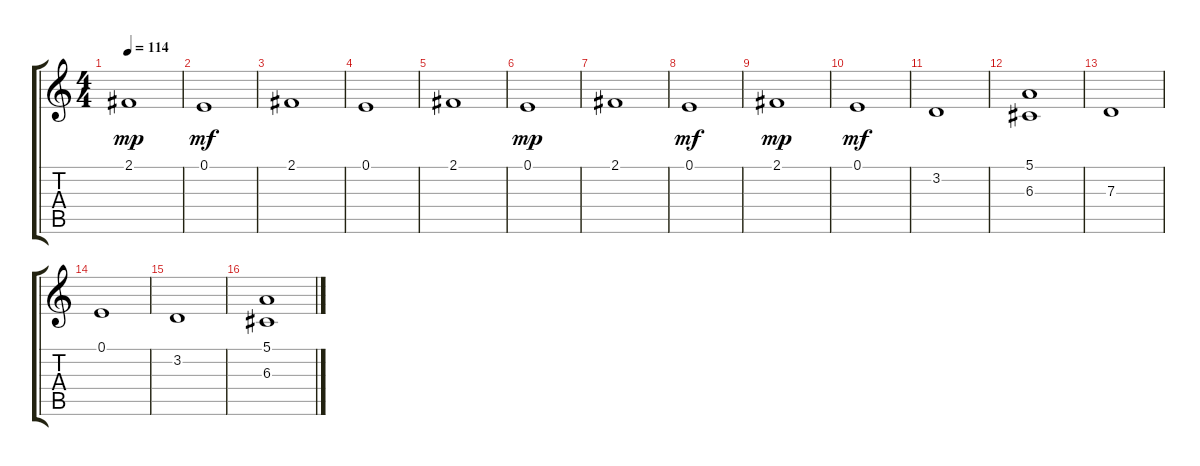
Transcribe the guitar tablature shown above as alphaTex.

\track "" {instrument pad8sweep}
\staff {score tabs}
\tuning (E4 B3 G3 D3 A2 E2) {hide}
\ts (4 4)
\tempo 114
\clef g2
\ks c
2.1.1{dy mp} |
0.1.1{dy mf} |
2.1.1 |
0.1.1 |
2.1.1 |
0.1.1{dy mp} |
2.1.1 |
0.1.1{dy mf} |
2.1.1{dy mp} |
0.1.1{dy mf} |
3.2.1 |
(5.1 6.3).1 |
7.3.1 |
0.1.1 |
3.2.1 |
(5.1 6.3).1
